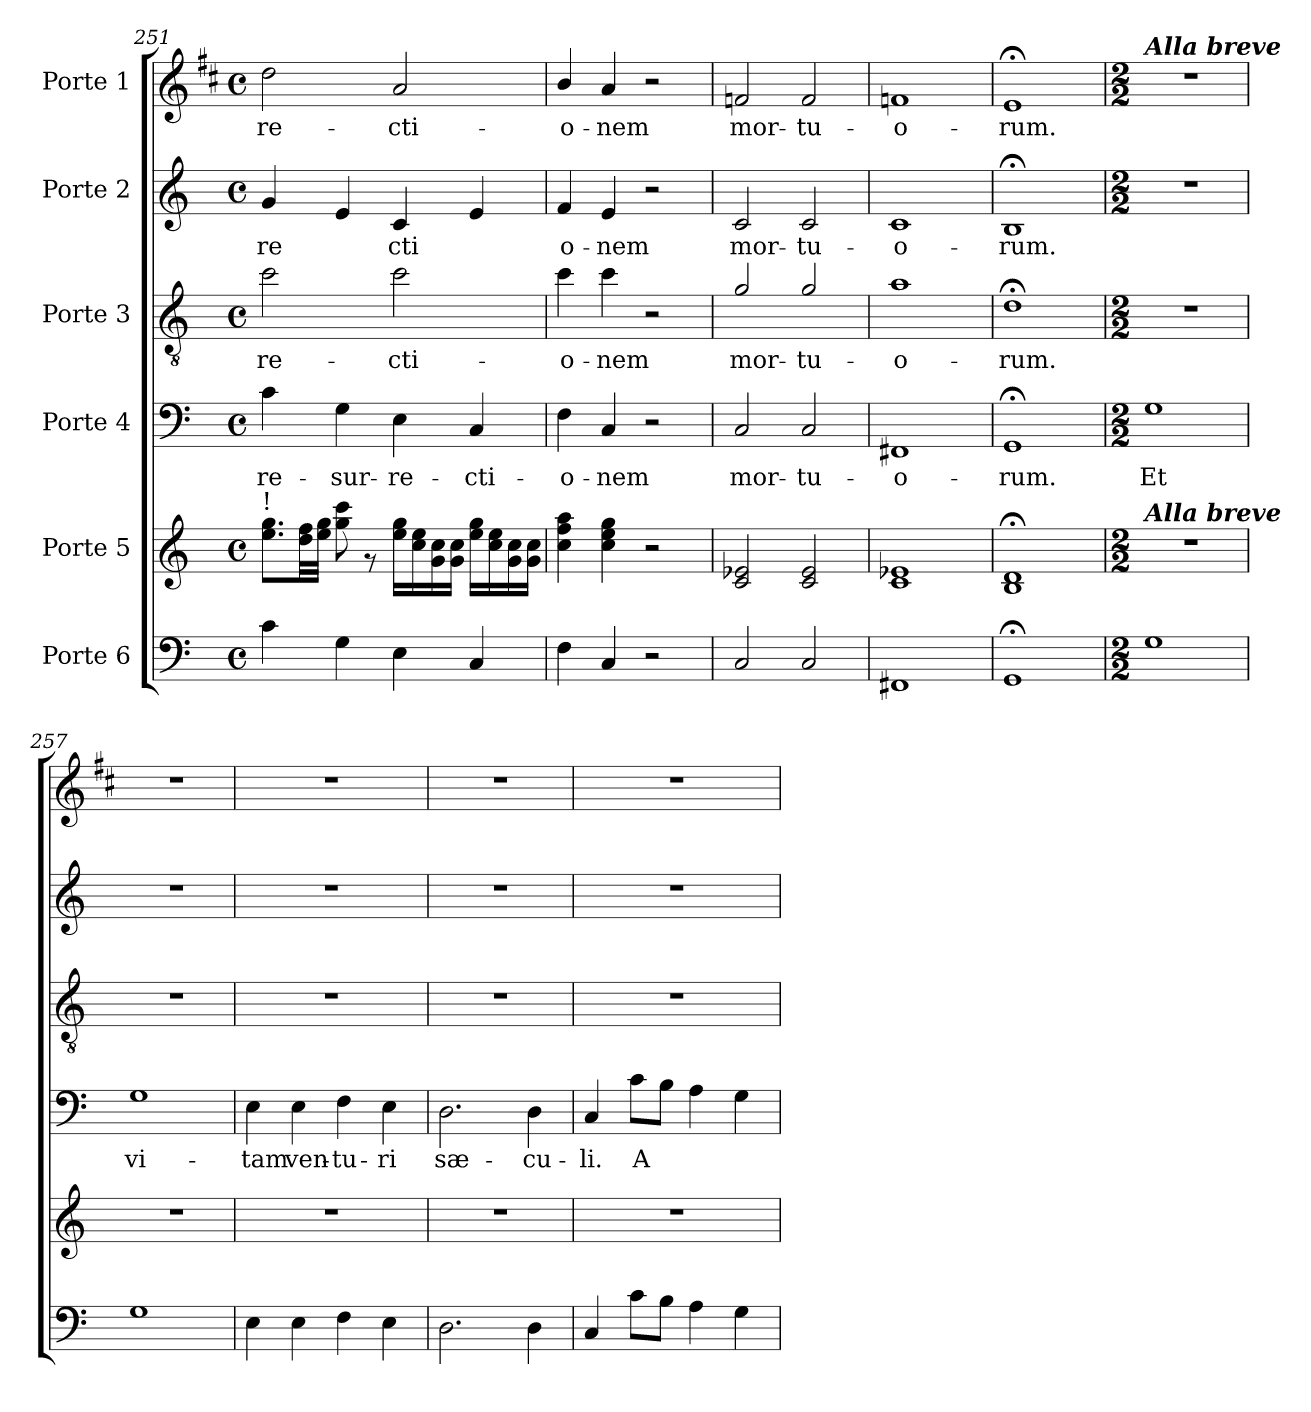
**kern	**kern	**kern	**text	**kern	**text	**kern	**text	**kern	**text
*part6	*part5	*part4	*part4	*part3	*part3	*part2	*part2	*part1	*part1
*staff6	*staff5	*staff4	*staff4	*staff3	*staff3	*staff2	*staff2	*staff1	*staff1
*I"Porte 6	*I"Porte 5	*I"Porte 4	*	*I"Porte 3	*	*I"Porte 2	*	*I"Porte 1	*
*clefF4	*clefG2	*clefF4	*	*clefGv2	*	*clefG2	*	*clefG2	*
*	*	*	*	*ITrd8c14	*	*	*	*ITrd1c2	*
*k[]	*k[]	*k[]	*	*k[]	*	*k[]	*	*k[]	*
*C:	*C:	*C:	*	*C:	*	*C:	*	*C:	*
*M4/4	*M4/4	*M4/4	*	*M4/4	*	*M4/4	*	*M4/4	*
*met(c)	*met(c)	*met(c)	*	*met(c)	*	*met(c)	*	*met(c)	*
=251	=251	=251	=251	=251	=251	=251	=251	=251	=251
!	!LO:TX:a:t=!	!	!	!	!	!	!	!	!
!	!	!	!LO:LY:b:cj	!	!LO:LY:b:cj	!	!LO:LY:b:cj	!	!LO:LY:b:cj
4c\	8.gg\ 8.ee\L	4c\	re-	2c\	-re-	4g/	-re-	2cc\	-re-
.	32ff\ 32dd\	.	.	.	.	.	.	.	.
.	32gg\ 32ee\J	.	.	.	.	.	.	.	.
!	!	!	!LO:LY:b:cj	!	!	!	!LO:LY:b:cj	!	!
4G\	8ccc\ 8gg\	4G\	-sur-	.	.	4e/	-	.	.
.	8rf	.	.	.	.	.	.	.	.
!	!	!	!LO:LY:b:cj	!	!LO:LY:b:cj	!	!LO:LY:b:cj	!	!LO:LY:b:cj
4E\	16gg\ 16ee\L	4E\	-re-	2c\	-cti-	4c/	cti-	2g/	-cti-
.	16ee\ 16cc\	.	.	.	.	.	.	.	.
.	16cc\ 16g\	.	.	.	.	.	.	.	.
.	16cc\ 16g\J	.	.	.	.	.	.	.	.
!	!	!	!LO:LY:b:cj	!	!	!	!LO:LY:b:cj	!	!
4C/	16gg\ 16ee\L	4C/	-cti-	.	.	4e/	--	.	.
.	16ee\ 16cc\	.	.	.	.	.	.	.	.
.	16cc\ 16g\	.	.	.	.	.	.	.	.
.	16cc\ 16g\J	.	.	.	.	.	.	.	.
!!LO:PB:g=z
=252	=252	=252	=252	=252	=252	=252	=252	=252	=252
!	!	!	!LO:LY:b:cj	!	!LO:LY:b:cj	!	!LO:LY:b:cj	!	!LO:LY:b:cj
4F\	4aa\ 4ff\ 4cc\	4F\	-o-	4c\	-o-	4f/	-o-	4a/	-o-
!	!	!	!LO:LY:b:cj	!	!LO:LY:b:cj	!	!LO:LY:b:cj	!	!LO:LY:b:cj
4C/	4gg\ 4ee\ 4cc\	4C/	-nem	4c\	-nem	4e/	-nem	4g/	-nem
2r	2r	2r	.	2r	.	2r	.	2r	.
=253	=253	=253	=253	=253	=253	=253	=253	=253	=253
!	!	!	!LO:LY:b:cj	!	!LO:LY:b:cj	!	!LO:LY:b:cj	!	!LO:LY:b:cj
2C/	2e-X/ 2c/	2C/	mor-	2G/	mor-	2c/	mor-	2e-X/	mor-
!	!	!	!LO:LY:b:cj	!	!LO:LY:b:cj	!	!LO:LY:b:cj	!	!LO:LY:b:cj
2C/	2e-/ 2c/	2C/	-tu-	2G/	-tu-	2c/	-tu-	2e-/	-tu-
=254	=254	=254	=254	=254	=254	=254	=254	=254	=254
!	!	!	!LO:LY:b:cj	!	!LO:LY:b:cj	!	!LO:LY:b:cj	!	!LO:LY:b:cj
1FF#X	1e-X 1c	1FF#X	-o-	1A	-o-	1c	-o-	1e-X	-o-
=255	=255	=255	=255	=255	=255	=255	=255	=255	=255
!	!	!	!LO:LY:b:cj	!	!LO:LY:b:cj	!	!LO:LY:b:cj	!	!LO:LY:b:cj
1GG;<	1d;< 1B;<	1GG;<	-rum.	1D;<	-rum.	1B;<	-rum.	1d;<	-rum.
=256	=256	=256	=256	=256	=256	=256	=256	=256	=256
*M2/2	*M2/2	*M2/2	*	*M2/2	*	*M2/2	*	*M2/2	*
!	!	!	!	!	!	!	!	!LO:TX:a:Bi:t=Alla breve	!
!	!LO:TX:a:Bi:t=Alla breve	!	!	!	!	!	!	!	!
!	!	!	!LO:LY:b:cj	!	!	!	!	!	!
1G	1r	1G	Et	1r	.	1r	.	1r	.
=257	=257	=257	=257	=257	=257	=257	=257	=257	=257
!	!	!	!LO:LY:b:cj	!	!	!	!	!	!
1G	1r	1G	vi-	1r	.	1r	.	1r	.
=258	=258	=258	=258	=258	=258	=258	=258	=258	=258
!	!	!	!LO:LY:b:cj	!	!	!	!	!	!
4E\	1r	4E\	-tam	1r	.	1r	.	1r	.
!	!	!	!LO:LY:b:cj	!	!	!	!	!	!
4E\	.	4E\	ven-	.	.	.	.	.	.
!	!	!	!LO:LY:b:cj	!	!	!	!	!	!
4F\	.	4F\	-tu-	.	.	.	.	.	.
!	!	!	!LO:LY:b:cj	!	!	!	!	!	!
4E\	.	4E\	-ri	.	.	.	.	.	.
=259	=259	=259	=259	=259	=259	=259	=259	=259	=259
!	!	!	!LO:LY:b:cj	!	!	!	!	!	!
2.D\	1r	2.D\	sæ-	1r	.	1r	.	1r	.
!	!	!	!LO:LY:b:cj	!	!	!	!	!	!
4D\	.	4D\	-cu-	.	.	.	.	.	.
=260	=260	=260	=260	=260	=260	=260	=260	=260	=260
!	!	!	!LO:LY:b:cj	!	!	!	!	!	!
4C/	1r	4C/	-li.	1r	.	1r	.	1r	.
!	!	!	!LO:LY:b:cj	!	!	!	!	!	!
8c\L	.	8c\L	A-	.	.	.	.	.	.
!	!	!	!LO:LY:b:cj	!	!	!	!	!	!
8B\J	.	8B\J	--	.	.	.	.	.	.
!	!	!	!LO:LY:b:cj	!	!	!	!	!	!
4A\	.	4A\	--	.	.	.	.	.	.
!	!	!	!LO:LY:b:cj	!	!	!	!	!	!
4G\	.	4G\	--	.	.	.	.	.	.
=	=	=	=	=	=	=	=	=	=
*-	*-	*-	*-	*-	*-	*-	*-	*-	*-
